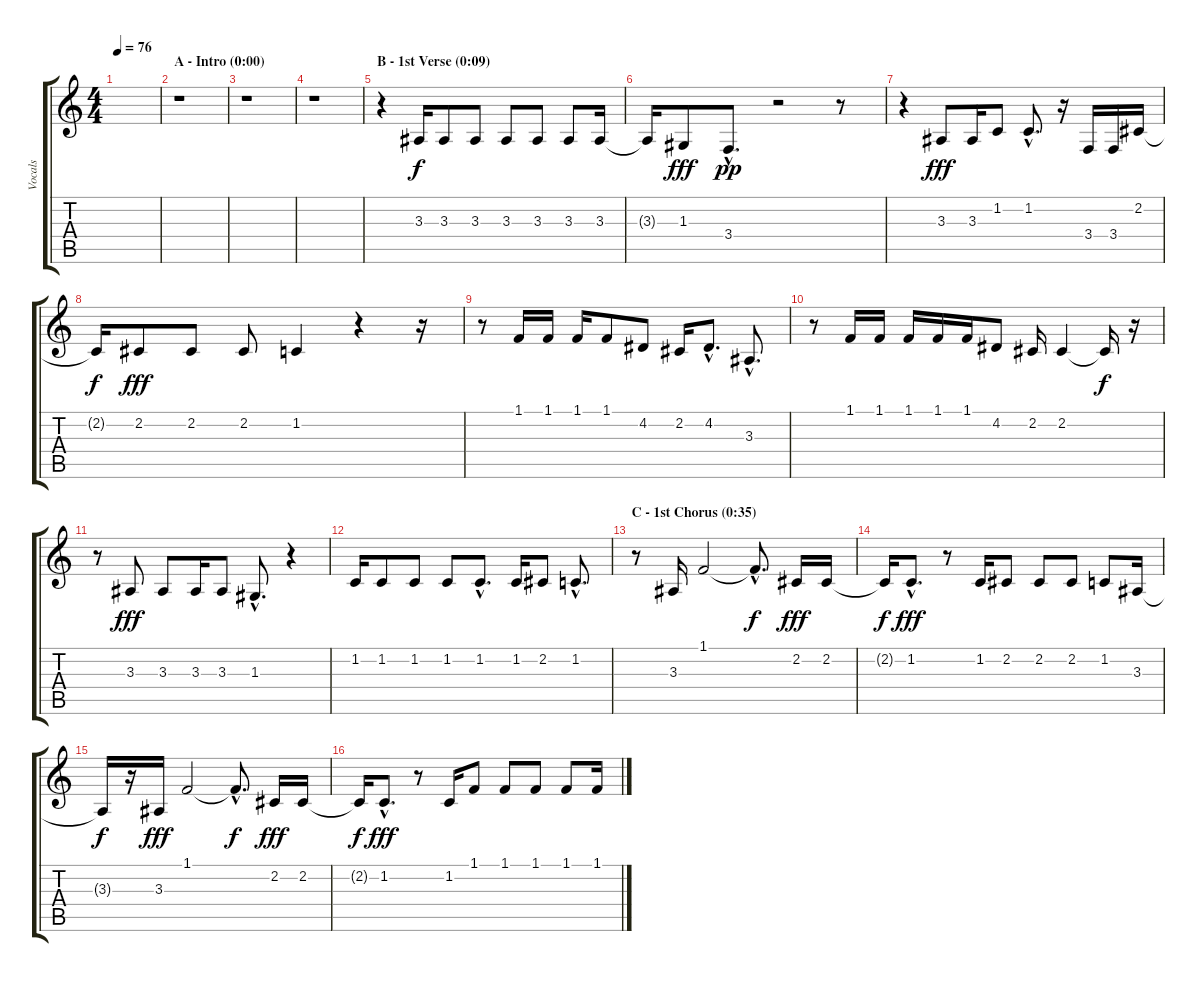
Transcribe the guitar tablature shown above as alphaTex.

\track ("Vocals" "Vocals") {instrument cello}
\staff {score tabs}
\tuning (E4 B3 G3 D3 A2 E2) {hide}
\ts (4 4)
\tempo 76
\clef g2
\ks c
|
\section ("" "A - Intro (0:00)")
r.1 |
r.1 |
r.1 |
\section ("" "B - 1st Verse (0:09)")
r.4 3.3.16 3.3.8 3.3.8 3.3.8 3.3.8 3.3.8 3.3.16 |
3.3{t}.16{dy f} 1.3.8{dy fff} 3.4{hac}.8{d dy pp} r.2 r.8 |
r.4 3.3.8{dy fff} 3.3.16 1.2.8 1.2{hac}.8{d} r.16 3.4.16 3.4.16 2.2.16 |
2.2{t}.16{dy f} 2.2.8{dy fff} 2.2.8 2.2.8 1.2.4 r.4 r.16 |
r.8 1.1.16 1.1.16 1.1.16 1.1.8 4.2.8 2.2.16 4.2{hac}.8{d} 3.3{hac}.8{d} |
r.8 1.1.16 1.1.16 1.1.16 1.1.16 1.1.16 4.2.8 2.2.16 2.2.4 2.2{t}.16{dy f} r.16 |
r.8 3.3.8{dy fff} 3.3.8 3.3.16 3.3.8 1.3{hac}.8{d} r.4 |
1.2.16 1.2.8 1.2.8 1.2.8 1.2{hac}.8{d} 1.2.16 2.2.8 1.2{hac}.8{d} |
\section ("" "C - 1st Chorus (0:35)")
r.8 3.3.16 1.1.2 1.1{hac t}.8{d dy f} 2.2.16{dy fff} 2.2.16 |
2.2{t}.16{dy f} 1.2{hac}.8{d dy fff} r.8 1.2.16 2.2.8 2.2.8 2.2.8 1.2.8 3.3.16 |
3.3{t}.16{dy f} r.16 3.3.16{dy fff} 1.1.2 1.1{hac t}.8{d dy f} 2.2.16{dy fff} 2.2.16 |
2.2{t}.16{dy f} 1.2{hac}.8{d dy fff} r.8 1.2.16 1.1.8 1.1.8 1.1.8 1.1.8 1.1.16
